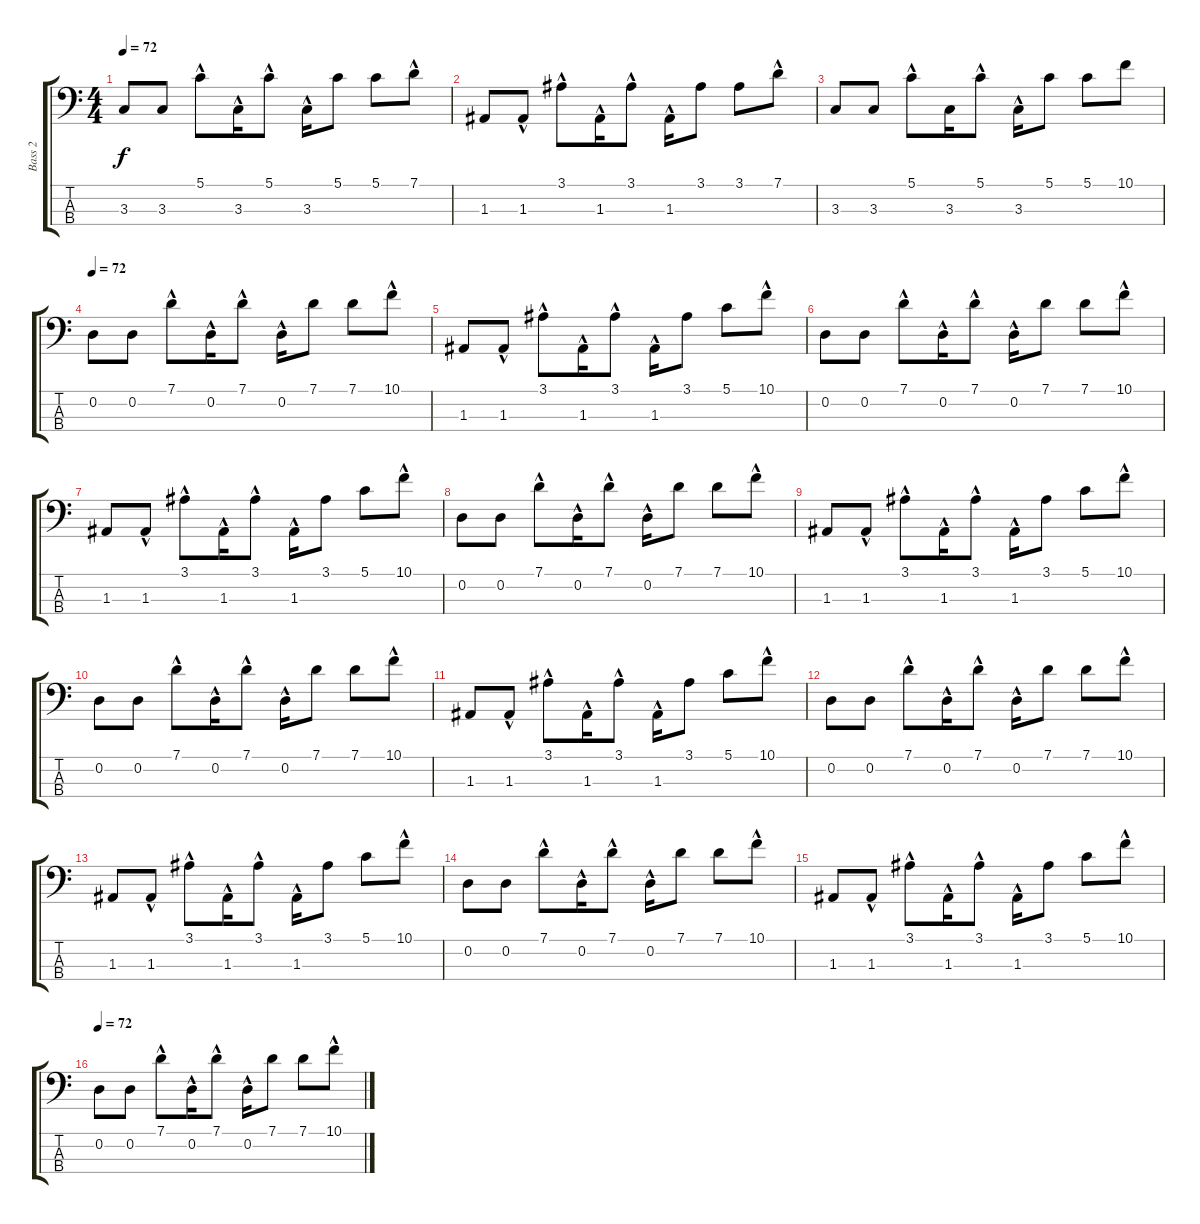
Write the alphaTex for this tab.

\track ("Bass 2" "Bass 2") {instrument electricbassfinger}
\staff {score tabs}
\tuning (G2 D2 A1 E1) {hide}
\ts (4 4)
\tempo 72
\clef f4
\ks c
3.3.8{dy f} 3.3.8 5.1{hac}.8 3.3{hac}.16 5.1{hac}.8 3.3{hac}.16 5.1.8 5.1.8 7.1{hac}.8 |
1.3.8 1.3{hac}.8 3.1{hac}.8 1.3{hac}.16 3.1{hac}.8 1.3{hac}.16 3.1.8 3.1.8 7.1{hac}.8 |
3.3.8 3.3.8 5.1{hac}.8 3.3.16 5.1{hac}.8 3.3{hac}.16 5.1.8 5.1.8 10.1.8 |
\tempo 72
0.2.8{volume 15} 0.2.8 7.1{hac}.8 0.2{hac}.16 7.1{hac}.8 0.2{hac}.16 7.1.8 7.1.8 10.1{hac}.8 |
1.3.8 1.3{hac}.8 3.1{hac}.8 1.3{hac}.16 3.1{hac}.8 1.3{hac}.16 3.1.8 5.1.8 10.1{hac}.8 |
0.2.8 0.2.8 7.1{hac}.8 0.2{hac}.16 7.1{hac}.8 0.2{hac}.16 7.1.8 7.1.8 10.1{hac}.8 |
1.3.8 1.3{hac}.8 3.1{hac}.8 1.3{hac}.16 3.1{hac}.8 1.3{hac}.16 3.1.8 5.1.8 10.1{hac}.8 |
0.2.8 0.2.8 7.1{hac}.8 0.2{hac}.16 7.1{hac}.8 0.2{hac}.16 7.1.8 7.1.8 10.1{hac}.8 |
1.3.8 1.3{hac}.8 3.1{hac}.8 1.3{hac}.16 3.1{hac}.8 1.3{hac}.16 3.1.8 5.1.8 10.1{hac}.8 |
0.2.8 0.2.8 7.1{hac}.8 0.2{hac}.16 7.1{hac}.8 0.2{hac}.16 7.1.8 7.1.8 10.1{hac}.8 |
1.3.8 1.3{hac}.8 3.1{hac}.8 1.3{hac}.16 3.1{hac}.8 1.3{hac}.16 3.1.8 5.1.8 10.1{hac}.8 |
0.2.8 0.2.8 7.1{hac}.8 0.2{hac}.16 7.1{hac}.8 0.2{hac}.16 7.1.8 7.1.8 10.1{hac}.8 |
1.3.8 1.3{hac}.8 3.1{hac}.8 1.3{hac}.16 3.1{hac}.8 1.3{hac}.16 3.1.8 5.1.8 10.1{hac}.8 |
0.2.8 0.2.8 7.1{hac}.8 0.2{hac}.16 7.1{hac}.8 0.2{hac}.16 7.1.8 7.1.8 10.1{hac}.8 |
1.3.8 1.3{hac}.8 3.1{hac}.8 1.3{hac}.16 3.1{hac}.8 1.3{hac}.16 3.1.8 5.1.8 10.1{hac}.8 |
\tempo 72
0.2.8 0.2.8 7.1{hac}.8 0.2{hac}.16 7.1{hac}.8 0.2{hac}.16 7.1.8 7.1.8 10.1{hac}.8
